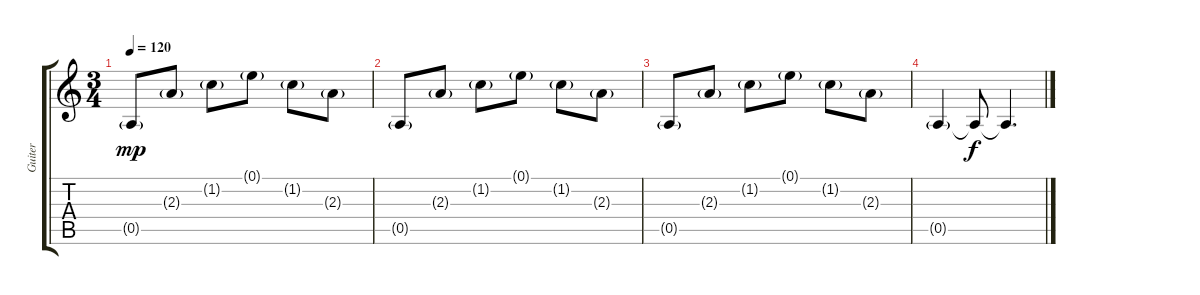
\track ("Guiter" "Guiter") {instrument electricguitarjazz}
\staff {score tabs}
\tuning (E4 B3 G3 D3 A2 E2) {hide}
\ts (3 4)
\tempo 120
\clef g2
\ks c
0.5{g}.8{dy mp} 2.3{g}.8 1.2{g}.8 0.1{g}.8 1.2{g}.8 2.3{g}.8 |
0.5{g}.8 2.3{g}.8 1.2{g}.8 0.1{g}.8 1.2{g}.8 2.3{g}.8 |
0.5{g}.8 2.3{g}.8 1.2{g}.8 0.1{g}.8 1.2{g}.8 2.3{g}.8 |
0.5{g}.4 0.5{t}.8{dy f} 0.5{t}.4{d}
